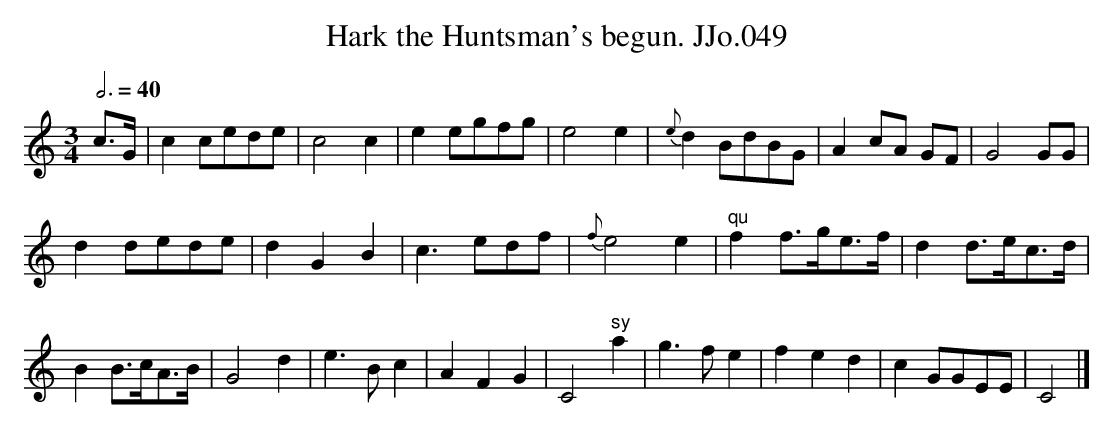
X:1
T:Hark the Huntsman's begun. JJo.049
L:1/8
M:3/4
Q:3/4=40
K:C
c>G|c2cede|c4c2|e2egfg|e4e2|{e}d2BdBG|A2cA GF|G4GG|!
d2dede|d2G2B2|c3 edf|{f}e4e2|"qu"f2 f>ge>f|d2d>ec>d|!
B2B>cA>B|G4d2|e3Bc2|A2F2G2|C4"sy"a2|g3fe2|f2e2d2|c2GGEE|C4|]
